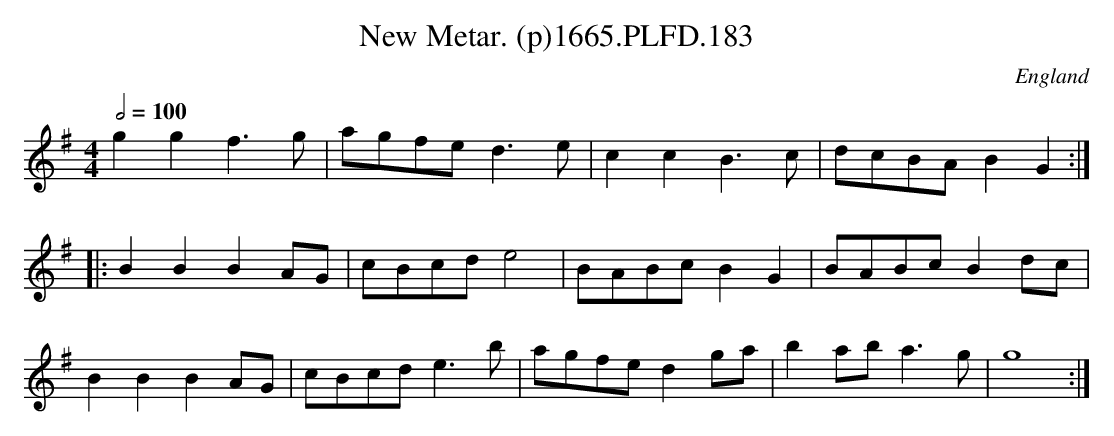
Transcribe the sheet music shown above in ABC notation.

X:1
T:New Metar. (p)1665.PLFD.183
M:4/4
L:1/4
Q:1/2=100
O:England
K:G
ggf>g|a/g/f/e/d>e|ccB>c|d/c/B/A/BG:|
|:BBBA/G/|c/B/c/d/e2|B/A/B/c/BG|B/A/B/c/Bd/c/|
BBBA/G/|c/B/c/d/e>b|a/g/f/e/dg/a/|ba/b/a>g|g4:|
